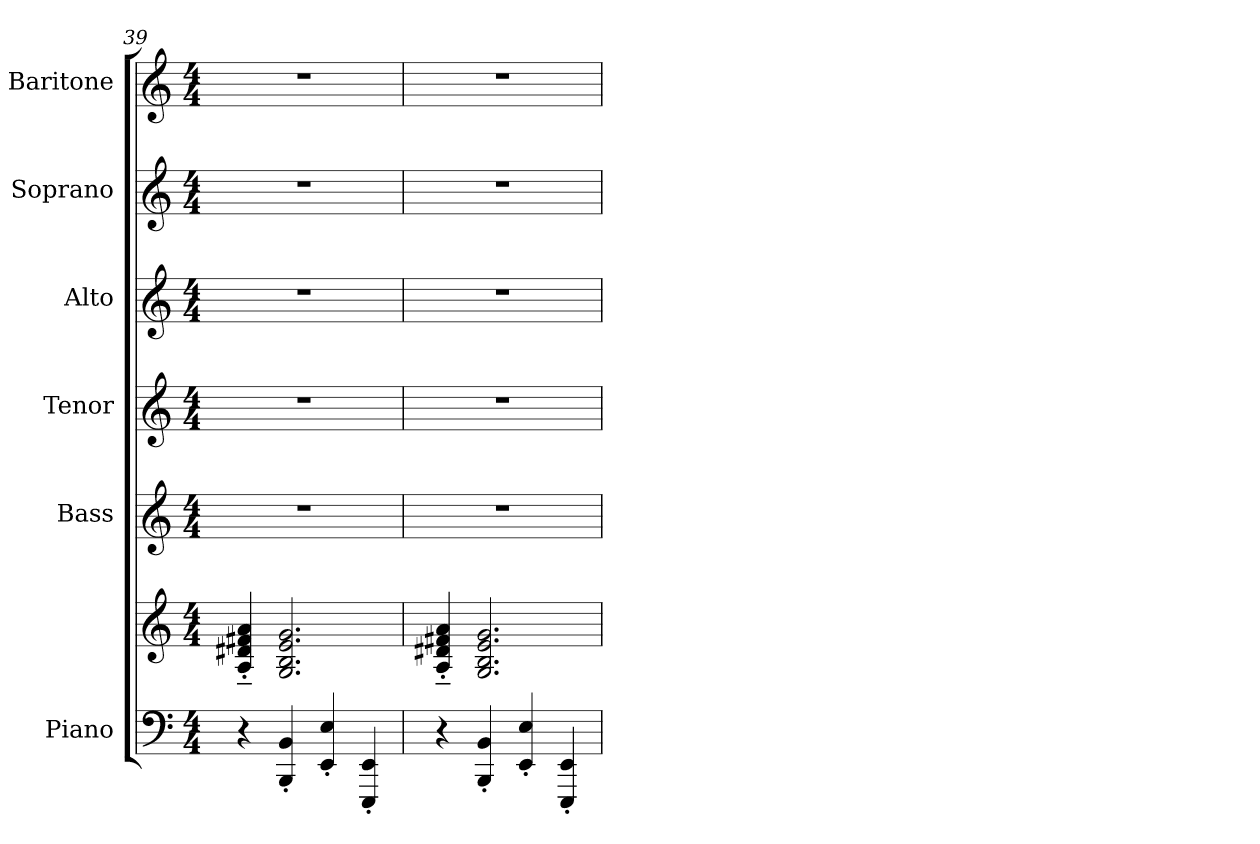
**kern	**kern	**kern	**kern	**kern	**kern	**kern
*part6	*part6	*part5	*part4	*part3	*part2	*part1
*staff7	*staff6	*staff5	*staff4	*staff3	*staff2	*staff1
*I"Piano	*	*I"Bass	*I"Tenor	*I"Alto	*I"Soprano	*I"Baritone
*	*	*I'B	*I'T	*I'A	*I'S	*
*clefF4	*clefG2	*clefG2	*clefG2	*clefG2	*clefG2	*clefG2
*k[]	*k[]	*k[]	*k[]	*k[]	*k[]	*k[]
*M4/4	*M4/4	*M4/4	*M4/4	*M4/4	*M4/4	*M4/4
=39	=39	=39	=39	=39	=39	=39
*^	*^	*	*	*	*	*
4r	2ryy	4A/'~ 4d#X/'~ 4f#X/'~ 4a/'~	2ryy	1r	1r	1r	1r	1r
4BBB/' 4BB/'	.	2.G/ 2.B/ 2.e/ 2.g/	.	.	.	.	.	.
4EE/' 4E/'	2ryy	.	2ryy	.	.	.	.	.
4EEE/' 4EE/'	.	.	.	.	.	.	.	.
=40	=40	=40	=40	=40	=40	=40	=40	=40
4r	2ryy	4A/'~ 4d#X/'~ 4f#X/'~ 4a/'~	2ryy	1r	1r	1r	1r	1r
4BBB/' 4BB/'	.	2.G/ 2.B/ 2.e/ 2.g/	.	.	.	.	.	.
4EE/' 4E/'	2ryy	.	2ryy	.	.	.	.	.
4EEE/' 4EE/'	.	.	.	.	.	.	.	.
*v	*v	*	*	*	*	*	*	*
*	*v	*v	*	*	*	*	*
=	=	=	=	=	=	=
*-	*-	*-	*-	*-	*-	*-
